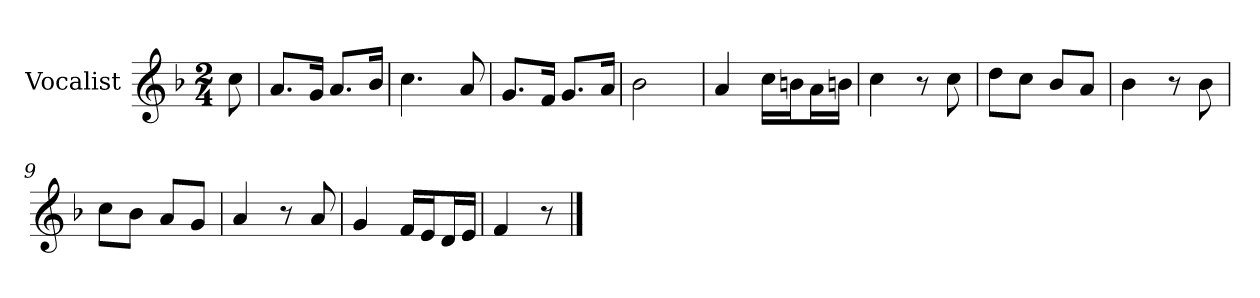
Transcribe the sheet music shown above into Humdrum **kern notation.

**kern
*part1
*staff1
*I"Vocalist
*k[b-]
*F:
*M2/4
=
8cc
=1
8.aL
16gJk
8.aL
16b-Jk
=2
4.cc
8a
=3
8.gL
16fJk
8.gL
16aJk
=4
2b-
=5
4a
16ccLL
16bnJ
16aL
16bnJJ
=6
4cc
8r
8cc
=7
8ddL
8ccJ
8b-L
8aJ
=8
4b-
8r
8b-
=9
8ccL
8b-J
8aL
8gJ
=10
4a
8r
8a
=11
4g
16fLL
16eJ
16dL
16eJJ
=12
4f
8r
==
*-
